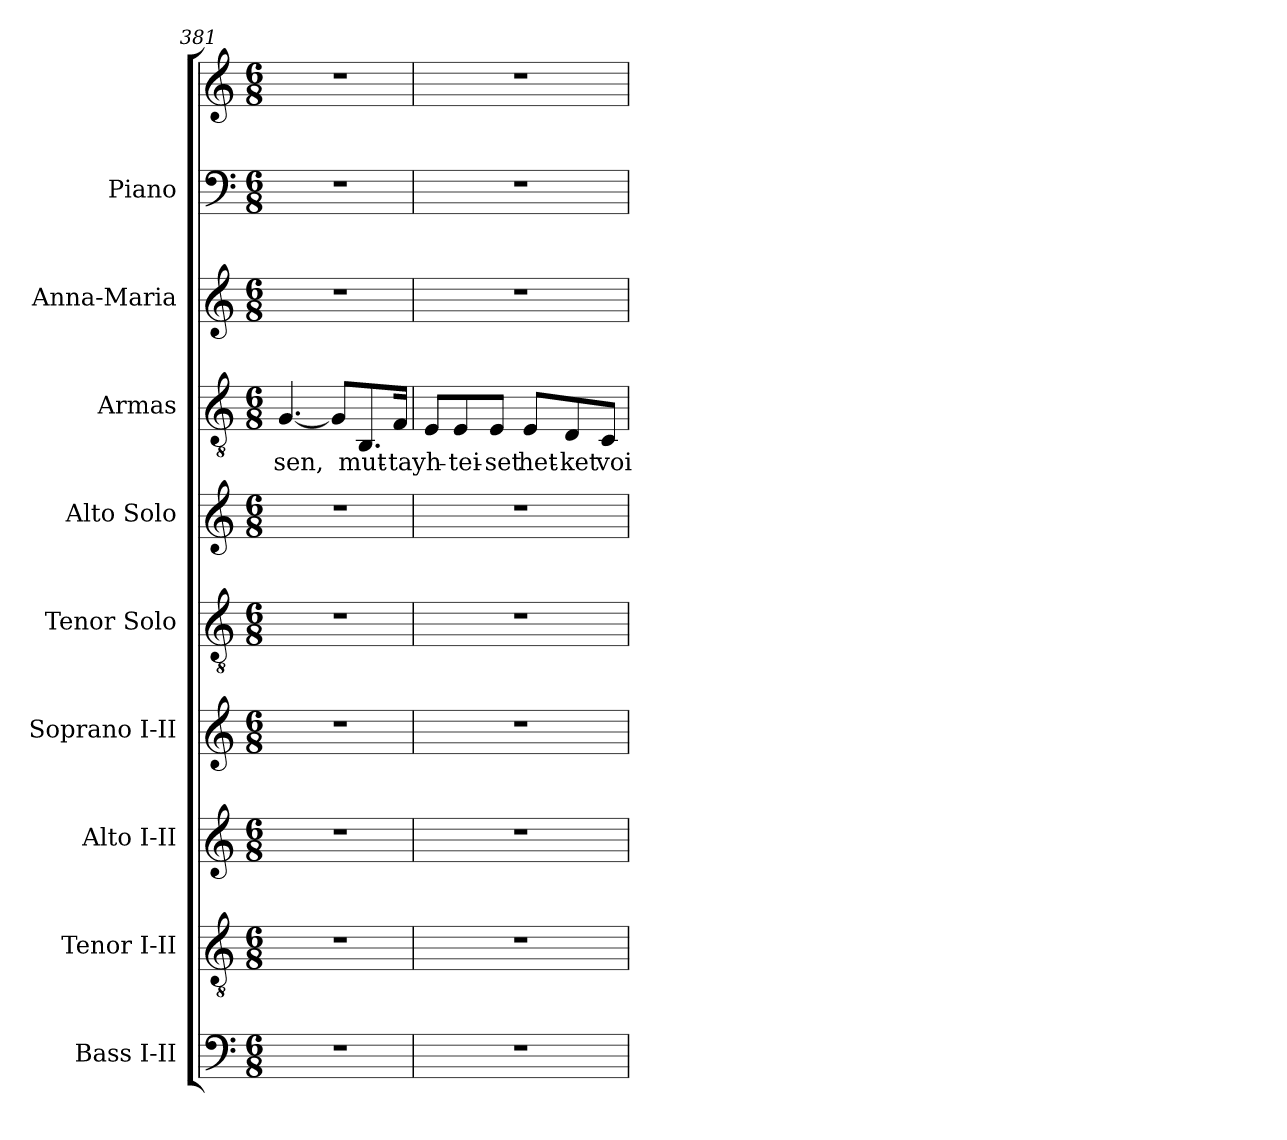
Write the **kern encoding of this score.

**kern	**kern	**kern	**kern	**kern	**kern	**kern	**text	**kern	**kern	**kern
*part9	*part8	*part7	*part6	*part5	*part4	*part3	*part3	*part2	*part1	*part1
*staff10	*staff9	*staff8	*staff7	*staff6	*staff5	*staff4	*staff4	*staff3	*staff2	*staff1
*I"Bass I-II	*I"Tenor I-II	*I"Alto I-II	*I"Soprano I-II	*I"Tenor Solo	*I"Alto Solo	*I"Armas	*	*I"Anna-Maria	*I"Piano	*
*I'B.	*I'T.	*I'A.	*I'S.	*I'T. Solo	*I'A. Solo	*I'Armas	*	*I'A-M	*I'Pno.	*
*clefF4	*clefGv2	*clefG2	*clefG2	*clefGv2	*clefG2	*clefGv2	*	*clefG2	*clefF4	*clefG2
*	*ITrd7c12	*	*	*ITrd7c12	*	*ITrd7c12	*	*	*	*
*k[]	*k[]	*k[]	*k[]	*k[]	*k[]	*k[]	*	*k[]	*k[]	*k[]
*C:	*C:	*C:	*C:	*C:	*C:	*C:	*	*C:	*C:	*C:
*M6/8	*M6/8	*M6/8	*M6/8	*M6/8	*M6/8	*M6/8	*	*M6/8	*M6/8	*M6/8
=381	=381	=381	=381	=381	=381	=381	=381	=381	=381	=381
!LO:N:vis=1	!LO:N:vis=1	!LO:N:vis=1	!LO:N:vis=1	!LO:N:vis=1	!LO:N:vis=1	!	!	!	!	!
!	!	!	!	!	!	!	!LO:LY:b:color=#000000	!LO:N:vis=1	!LO:N:vis=1	!LO:N:vis=1
2.r	2.r	2.r	2.r	2.r	2.r	[<4.GGi/	sen,	2.r	2.r	2.r
.	.	.	.	.	.	8GGi/L]	.	.	.	.
!	!	!	!	!	!	!	!LO:LY:b:color=#000000	!	!	!
.	.	.	.	.	.	8.BBBi/	mut-	.	.	.
!	!	!	!	!	!	!	!LO:LY:b:color=#000000	!	!	!
.	.	.	.	.	.	16FFi/Jk	-ta	.	.	.
=382	=382	=382	=382	=382	=382	=382	=382	=382	=382	=382
!LO:N:vis=1	!LO:N:vis=1	!LO:N:vis=1	!LO:N:vis=1	!LO:N:vis=1	!LO:N:vis=1	!	!	!	!	!
!	!	!	!	!	!	!	!LO:LY:b:color=#000000	!LO:N:vis=1	!LO:N:vis=1	!LO:N:vis=1
2.r	2.r	2.r	2.r	2.r	2.r	8EEi/L	yh-	2.r	2.r	2.r
!	!	!	!	!	!	!	!LO:LY:b:color=#000000	!	!	!
.	.	.	.	.	.	8EEi/	-tei-	.	.	.
!	!	!	!	!	!	!	!LO:LY:b:color=#000000	!	!	!
.	.	.	.	.	.	8EEi/J	-set	.	.	.
!	!	!	!	!	!	!	!LO:LY:b:color=#000000	!	!	!
.	.	.	.	.	.	8EEi/L	het-	.	.	.
!	!	!	!	!	!	!	!LO:LY:b:color=#000000	!	!	!
.	.	.	.	.	.	8DDi/	-ket	.	.	.
!	!	!	!	!	!	!	!LO:LY:b:color=#000000	!	!	!
.	.	.	.	.	.	8CCi/J	voi	.	.	.
=	=	=	=	=	=	=	=	=	=	=
*-	*-	*-	*-	*-	*-	*-	*-	*-	*-	*-
